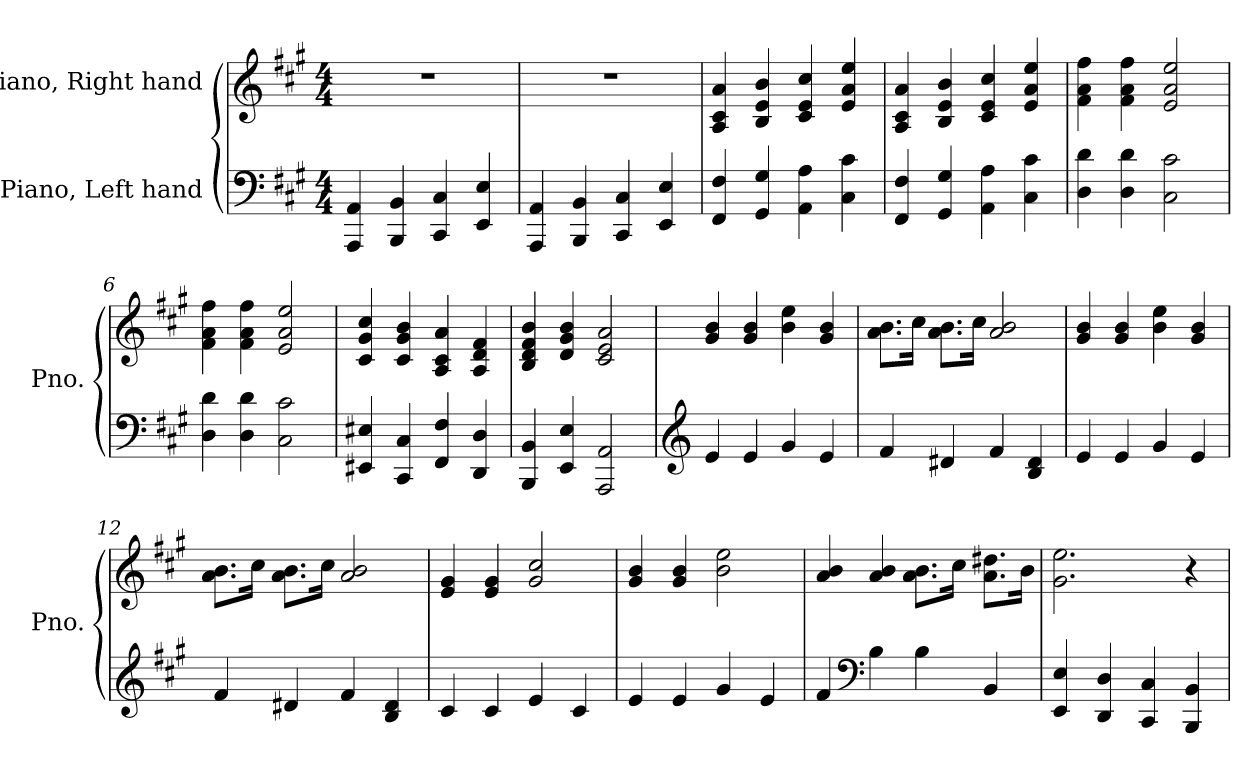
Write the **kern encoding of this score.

**kern	**kern
*part2	*part1
*staff2	*staff1
*I"Piano, Left hand	*I"Piano, Right hand
*I'Pno.	*I'Pno.
*clefF4	*clefG2
*k[f#c#g#]	*k[f#c#g#]
*M4/4	*M4/4
*MM120	*MM120
=1	=1
4AAA/ 4AA/	1r
4BBB/ 4BB/	.
4CC#/ 4C#/	.
4EE/ 4E/	.
=2	=2
4AAA/ 4AA/	1r
4BBB/ 4BB/	.
4CC#/ 4C#/	.
4EE/ 4E/	.
=3	=3
4FF#/ 4F#/	4A/ 4c#/ 4a/
4GG#/ 4G#/	4B/ 4e/ 4b/
4AA\ 4A\	4c#/ 4e/ 4cc#/
4C#\ 4c#\	4e/ 4a/ 4ee/
=4	=4
4FF#/ 4F#/	4A/ 4c#/ 4a/
4GG#/ 4G#/	4B/ 4e/ 4b/
4AA\ 4A\	4c#/ 4e/ 4cc#/
4C#\ 4c#\	4e/ 4a/ 4ee/
=5	=5
4D\ 4d\	4f#\ 4a\ 4ff#\
4D\ 4d\	4f#\ 4a\ 4ff#\
2C#\ 2c#\	2e/ 2a/ 2ee/
=6	=6
4D\ 4d\	4f#\ 4a\ 4ff#\
4D\ 4d\	4f#\ 4a\ 4ff#\
2C#\ 2c#\	2e/ 2a/ 2ee/
!!LO:LB:g=z
=7	=7
4EE#X/ 4E#X/	4c#/ 4g#/ 4cc#/
4CC#/ 4C#/	4c#/ 4g#/ 4b/
4FF#/ 4F#/	4A/ 4c#/ 4a/
4DD/ 4D/	4A/ 4d/ 4f#/
=8	=8
4BBB/ 4BB/	4B/ 4d/ 4f#/ 4b/
4EE/ 4E/	4d/ 4g#/ 4b/
2AAA/ 2AA/	2c#/ 2e/ 2a/
=9	=9
*clefG2	*
4e/	4g#/ 4b/
4e/	4g#/ 4b/
4g#/	4b\ 4ee\
4e/	4g#/ 4b/
=10	=10
4f#/	8.a\ 8.b\L
.	16cc#\Jk
4d#X/	8.a\ 8.b\L
.	16cc#\Jk
4f#/	2a/ 2b/
4B/ 4d#/	.
=11	=11
4e/	4g#/ 4b/
4e/	4g#/ 4b/
4g#/	4b\ 4ee\
4e/	4g#/ 4b/
=12	=12
4f#/	8.a\ 8.b\L
.	16cc#\Jk
4d#X/	8.a\ 8.b\L
.	16cc#\Jk
4f#/	2a/ 2b/
4B/ 4d#/	.
!!LO:LB:g=z
=13	=13
4c#/	4e/ 4g#/
4c#/	4e/ 4g#/
4e/	2g#/ 2cc#/
4c#/	.
=14	=14
4e/	4g#/ 4b/
4e/	4g#/ 4b/
4g#/	2b\ 2ee\
4e/	.
=15	=15
4f#/	4a/ 4b/
*clefF4	*
4B\	4a/ 4b/
4B\	8.a\ 8.b\L
.	16cc#\Jk
4BB/	8.a\ 8.dd#X\L
.	16b\Jk
=16	=16
4EE/ 4E/	2.g#\ 2.ee\
4DD/ 4D/	.
4CC#/ 4C#/	.
4BBB/ 4BB/	4r
=	=
*-	*-
